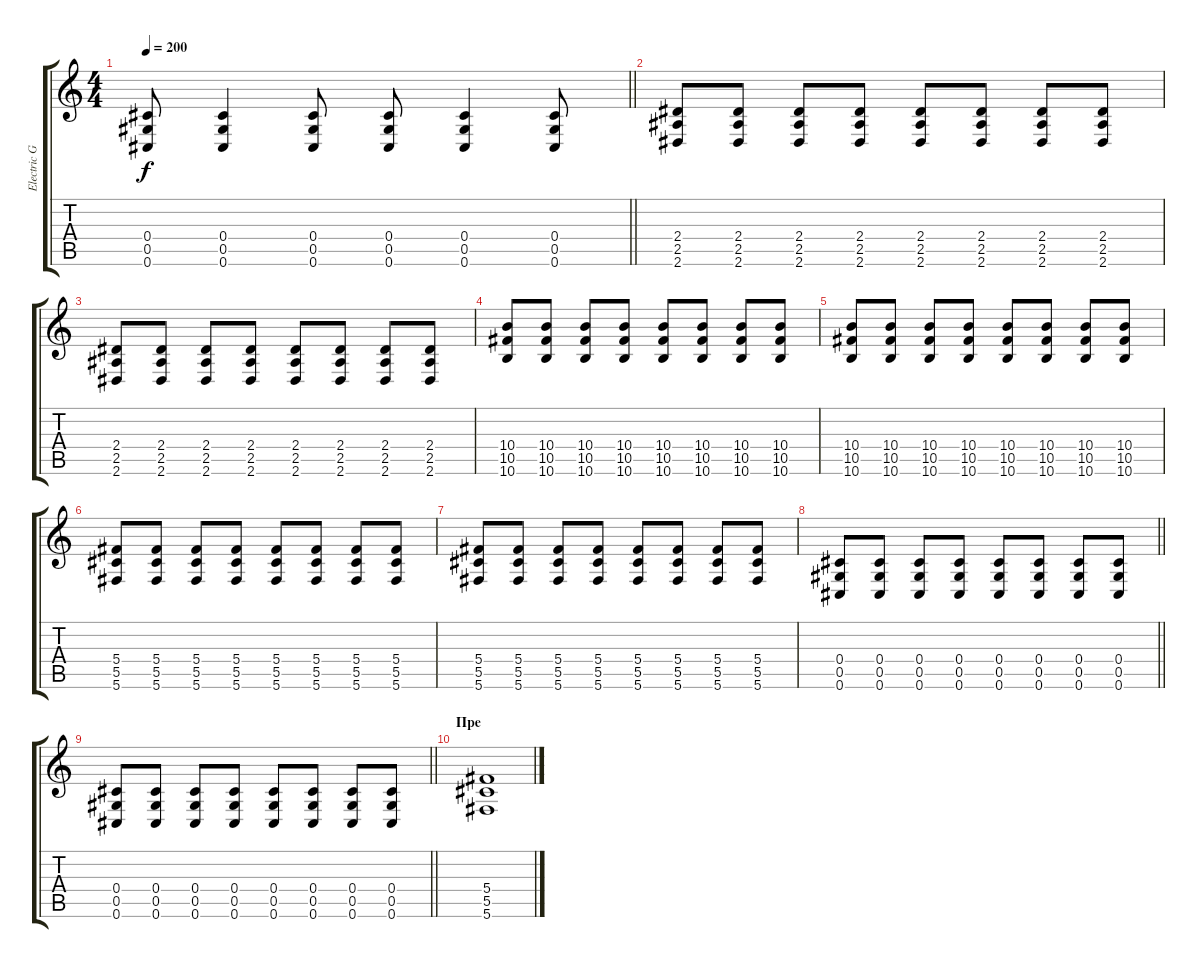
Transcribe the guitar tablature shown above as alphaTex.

\track ("Electric Guitar" "Electric G") {instrument distortionguitar}
\staff {score tabs}
\tuning (Eb4 Bb3 Gb3 Db3 Ab2 Db2) {hide}
\ts (4 4)
\tempo 200
\clef g2
\barLineRight lightlight
\ks c
(0.4 0.5 0.6).8{dy f} (0.4 0.5 0.6).4 (0.4 0.5 0.6).8 (0.4 0.5 0.6).8 (0.4 0.5 0.6).4 (0.4 0.5 0.6).8 |
(2.4 2.5 2.6).8 (2.4 2.5 2.6).8 (2.4 2.5 2.6).8 (2.4 2.5 2.6).8 (2.4 2.5 2.6).8 (2.4 2.5 2.6).8 (2.4 2.5 2.6).8 (2.4 2.5 2.6).8 |
(2.4 2.5 2.6).8 (2.4 2.5 2.6).8 (2.4 2.5 2.6).8 (2.4 2.5 2.6).8 (2.4 2.5 2.6).8 (2.4 2.5 2.6).8 (2.4 2.5 2.6).8 (2.4 2.5 2.6).8 |
(10.4 10.5 10.6).8 (10.4 10.5 10.6).8 (10.4 10.5 10.6).8 (10.4 10.5 10.6).8 (10.4 10.5 10.6).8 (10.4 10.5 10.6).8 (10.4 10.5 10.6).8 (10.4 10.5 10.6).8 |
(10.4 10.5 10.6).8 (10.4 10.5 10.6).8 (10.4 10.5 10.6).8 (10.4 10.5 10.6).8 (10.4 10.5 10.6).8 (10.4 10.5 10.6).8 (10.4 10.5 10.6).8 (10.4 10.5 10.6).8 |
(5.4 5.5 5.6).8 (5.4 5.5 5.6).8 (5.4 5.5 5.6).8 (5.4 5.5 5.6).8 (5.4 5.5 5.6).8 (5.4 5.5 5.6).8 (5.4 5.5 5.6).8 (5.4 5.5 5.6).8 |
(5.4 5.5 5.6).8 (5.4 5.5 5.6).8 (5.4 5.5 5.6).8 (5.4 5.5 5.6).8 (5.4 5.5 5.6).8 (5.4 5.5 5.6).8 (5.4 5.5 5.6).8 (5.4 5.5 5.6).8 |
\barLineRight lightlight
(0.4 0.5 0.6).8 (0.4 0.5 0.6).8 (0.4 0.5 0.6).8 (0.4 0.5 0.6).8 (0.4 0.5 0.6).8 (0.4 0.5 0.6).8 (0.4 0.5 0.6).8 (0.4 0.5 0.6).8 |
\barLineRight lightlight
(0.4 0.5 0.6).8 (0.4 0.5 0.6).8 (0.4 0.5 0.6).8 (0.4 0.5 0.6).8 (0.4 0.5 0.6).8 (0.4 0.5 0.6).8 (0.4 0.5 0.6).8 (0.4 0.5 0.6).8 |
\section ("" "Пре")
(5.4 5.5 5.6).1{volume 1}
